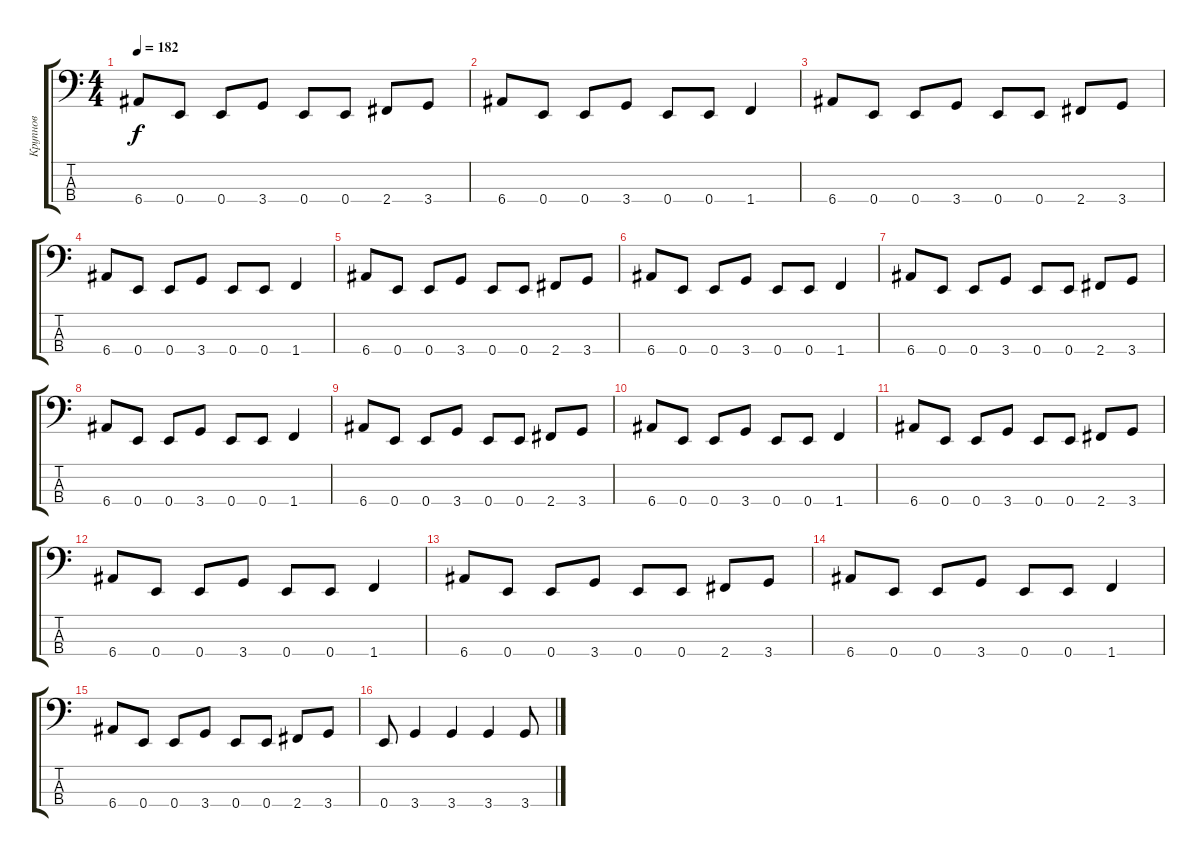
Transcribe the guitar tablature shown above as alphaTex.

\track ("Крупнов" "Крупнов") {instrument electricbasspick}
\staff {score tabs}
\tuning (G2 D2 A1 E1) {hide}
\ts (4 4)
\tempo 182
\clef f4
\ks c
6.4.8{dy f} 0.4.8 0.4.8 3.4.8 0.4.8 0.4.8 2.4.8 3.4.8 |
6.4.8 0.4.8 0.4.8 3.4.8 0.4.8 0.4.8 1.4.4 |
6.4.8 0.4.8 0.4.8 3.4.8 0.4.8 0.4.8 2.4.8 3.4.8 |
6.4.8 0.4.8 0.4.8 3.4.8 0.4.8 0.4.8 1.4.4 |
6.4.8 0.4.8 0.4.8 3.4.8 0.4.8 0.4.8 2.4.8 3.4.8 |
6.4.8 0.4.8 0.4.8 3.4.8 0.4.8 0.4.8 1.4.4 |
6.4.8 0.4.8 0.4.8 3.4.8 0.4.8 0.4.8 2.4.8 3.4.8 |
6.4.8 0.4.8 0.4.8 3.4.8 0.4.8 0.4.8 1.4.4 |
6.4.8 0.4.8 0.4.8 3.4.8 0.4.8 0.4.8 2.4.8 3.4.8 |
6.4.8 0.4.8 0.4.8 3.4.8 0.4.8 0.4.8 1.4.4 |
6.4.8 0.4.8 0.4.8 3.4.8 0.4.8 0.4.8 2.4.8 3.4.8 |
6.4.8 0.4.8 0.4.8 3.4.8 0.4.8 0.4.8 1.4.4 |
6.4.8 0.4.8 0.4.8 3.4.8 0.4.8 0.4.8 2.4.8 3.4.8 |
6.4.8 0.4.8 0.4.8 3.4.8 0.4.8 0.4.8 1.4.4 |
6.4.8 0.4.8 0.4.8 3.4.8 0.4.8 0.4.8 2.4.8 3.4.8 |
0.4.8 3.4.4 3.4.4 3.4.4 3.4.8
